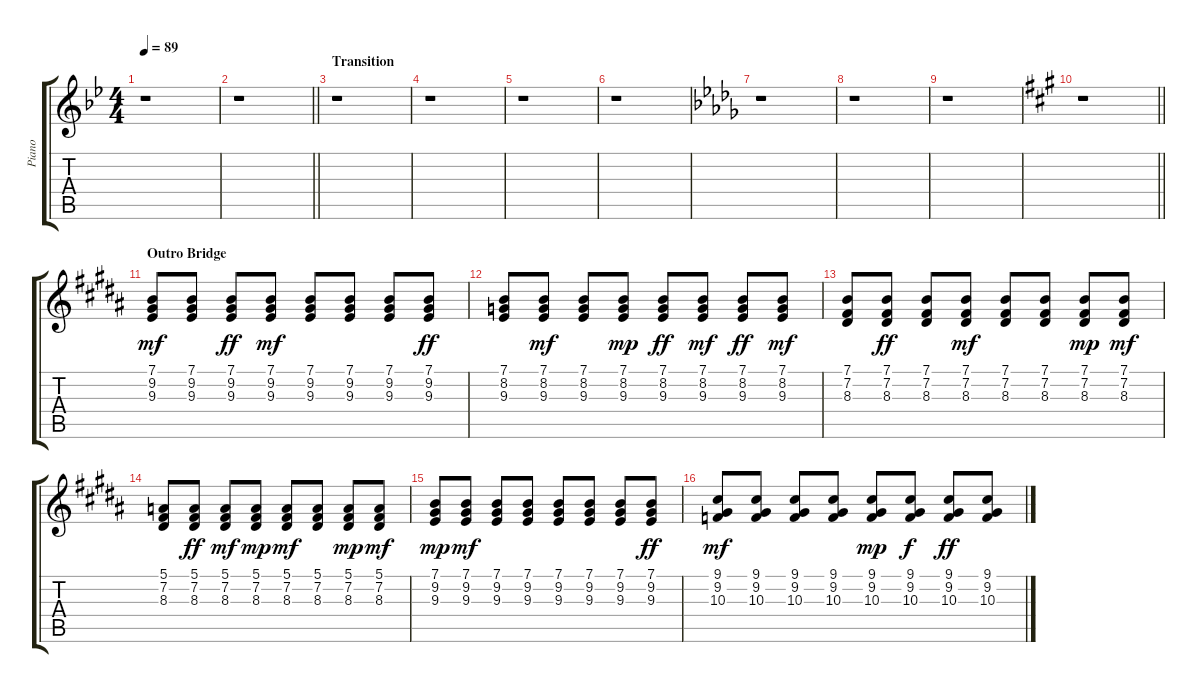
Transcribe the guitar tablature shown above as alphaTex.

\track ("Piano" "Piano") {instrument acousticgrandpiano}
\staff {score tabs}
\tuning (E4 B3 G3 D3 A2 E2) {hide}
\ts (4 4)
\tempo 89
\clef g2
\ks bb
r.1{dy f} |
\barLineRight lightlight
r.1 |
\section ("" "Transition")
r.1 |
r.1 |
r.1 |
r.1 |
\ks db
r.1 |
r.1 |
r.1 |
\barLineRight lightlight
\ks a
r.1 |
\section ("" "Outro Bridge")
\ks b
(7.1 9.2 9.3).8{dy mf} (7.1 9.2 9.3).8 (7.1 9.2 9.3).8{dy ff} (7.1 9.2 9.3).8{dy mf} (7.1 9.2 9.3).8 (7.1 9.2 9.3).8 (7.1 9.2 9.3).8 (7.1 9.2 9.3).8{dy ff} |
(7.1 8.2 9.3).8 (7.1 8.2 9.3).8{dy mf} (7.1 8.2 9.3).8 (7.1 8.2 9.3).8{dy mp} (7.1 8.2 9.3).8{dy ff} (7.1 8.2 9.3).8{dy mf} (7.1 8.2 9.3).8{dy ff} (7.1 8.2 9.3).8{dy mf} |
(7.1 7.2 8.3).8 (7.1 7.2 8.3).8{dy ff} (7.1 7.2 8.3).8 (7.1 7.2 8.3).8{dy mf} (7.1 7.2 8.3).8 (7.1 7.2 8.3).8 (7.1 7.2 8.3).8{dy mp} (7.1 7.2 8.3).8{dy mf} |
(5.1 7.2 8.3).8 (5.1 7.2 8.3).8{dy ff} (5.1 7.2 8.3).8{dy mf} (5.1 7.2 8.3).8{dy mp} (5.1 7.2 8.3).8{dy mf} (5.1 7.2 8.3).8 (5.1 7.2 8.3).8{dy mp} (5.1 7.2 8.3).8{dy mf} |
(7.1 9.2 9.3).8{dy mp} (7.1 9.2 9.3).8{dy mf} (7.1 9.2 9.3).8 (7.1 9.2 9.3).8 (7.1 9.2 9.3).8 (7.1 9.2 9.3).8 (7.1 9.2 9.3).8 (7.1 9.2 9.3).8{dy ff} |
(9.1 9.2 10.3).8{dy mf} (9.1 9.2 10.3).8 (9.1 9.2 10.3).8 (9.1 9.2 10.3).8 (9.1 9.2 10.3).8{dy mp} (9.1 9.2 10.3).8{dy f} (9.1 9.2 10.3).8{dy ff} (9.1 9.2 10.3).8
